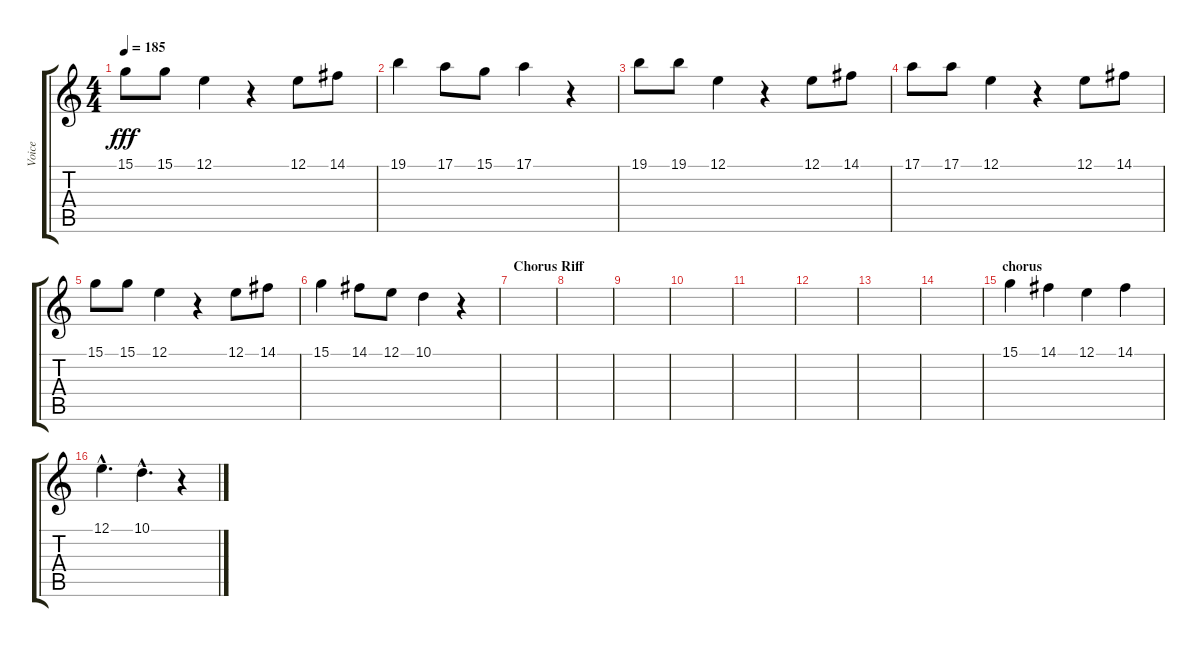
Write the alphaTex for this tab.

\track ("Voice" "Voice") {instrument choiraahs}
\staff {score tabs}
\tuning (E4 B3 G3 D3 A2 E2) {hide}
\ts (4 4)
\tempo 185
\clef g2
\ks c
15.1.8{dy fff} 15.1.8 12.1.4 r.4 12.1.8 14.1.8 |
19.1.4 17.1.8 15.1.8 17.1.4 r.4 |
19.1.8 19.1.8 12.1.4 r.4 12.1.8 14.1.8 |
17.1.8 17.1.8 12.1.4 r.4 12.1.8 14.1.8 |
15.1.8 15.1.8 12.1.4 r.4 12.1.8 14.1.8 |
15.1.4 14.1.8 12.1.8 10.1.4 r.4 |
\section ("" "Chorus Riff")
|
|
|
|
|
|
|
|
\section ("" "chorus")
15.1.4 14.1.4 12.1.4 14.1.4 |
12.1{hac}.4{d} 10.1{hac}.4{d} r.4
